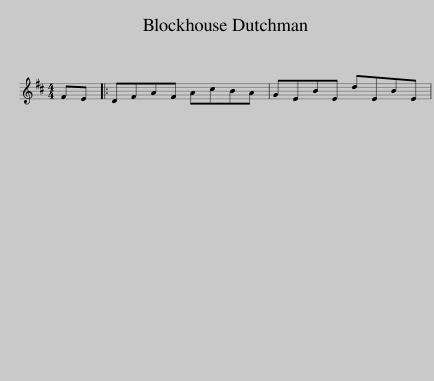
X:1
L:1/8
M:4/4
I:linebreak $
K:D
V:1 treble
V:1
 FE |: DFAF AcBA | GEBE dEBE | %3
